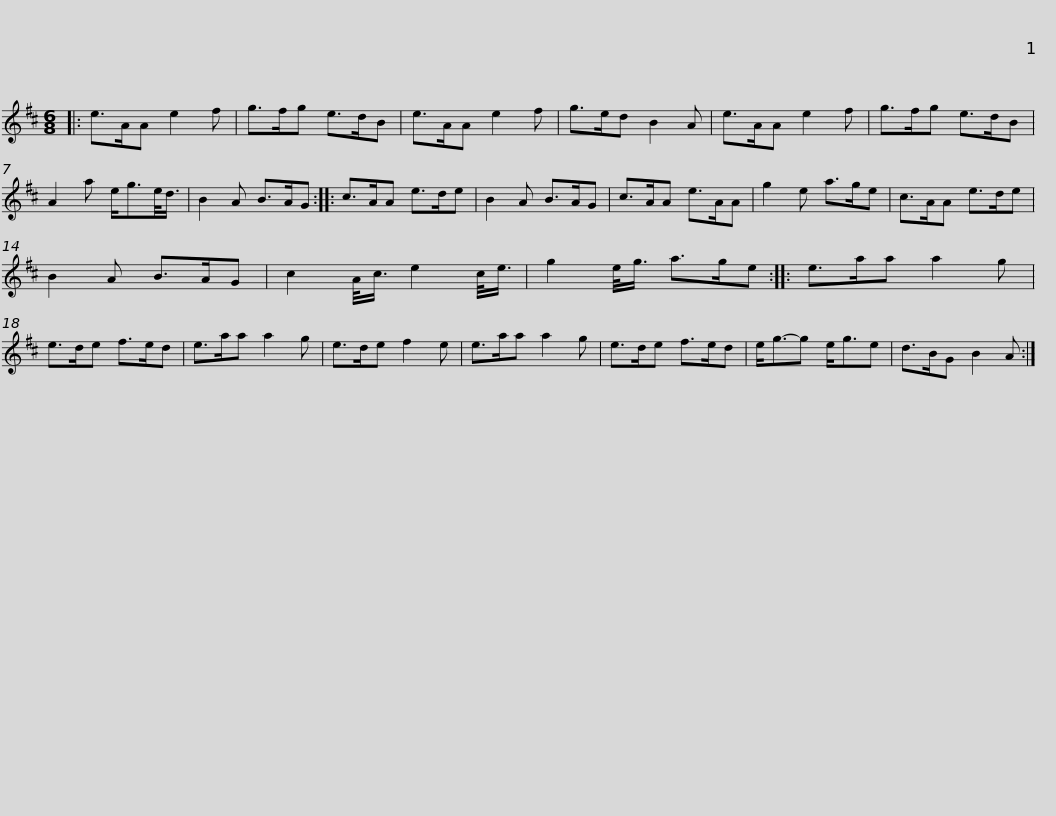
X:1
L:1/8
M:6/8
I:linebreak $
K:D
V:1 treble
V:1
|: e>AA e2 f | g>fg e>dB | e>AA e2 f | g>ed B2 A | e>AA e2 f | %5
 g>fg e>dB | A2 a e<ge/<d/ |$ B2 A B>AG :: c>AA e>de | B2 A B>AG | %10
 c>AA e>AA | g2 e a>ge | c>AA e>de | B2 A B>AG |$ c2 A/<c/ e2 c/<e/ | %15
 g2 e/<g/ a>ge :: e>aa a2 g | e>de f>ed | e>aa a2 g | e>de f2 e |$ %20
 e>aa a2 g | e>de f>ed | e<g-g e<ge | d>BG B2 A :| %24
